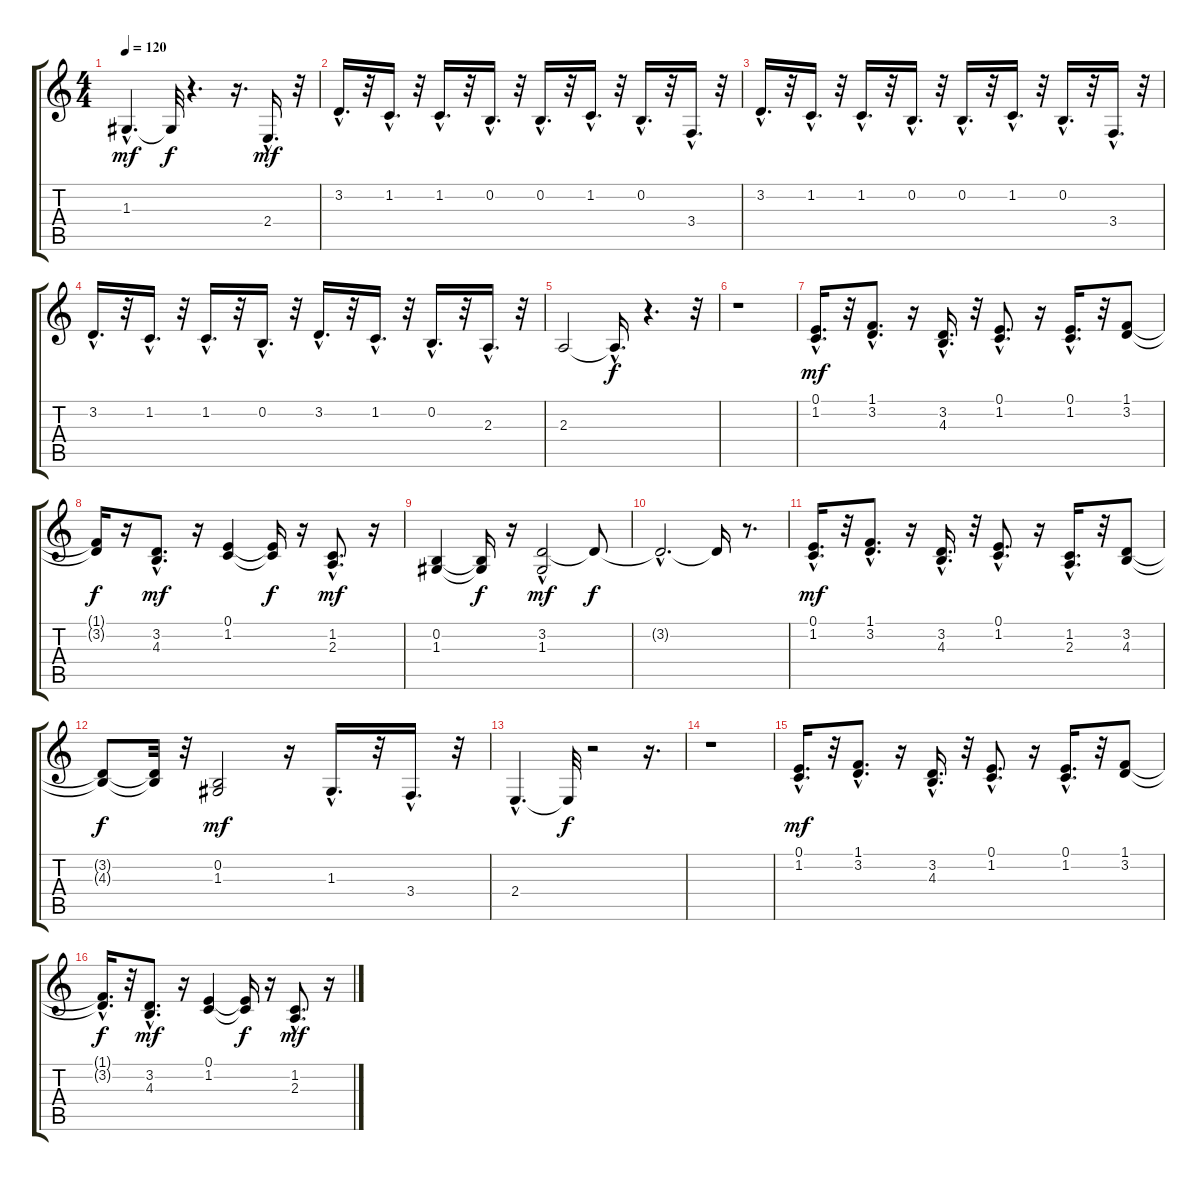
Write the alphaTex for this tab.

\track "" {instrument flute}
\staff {score tabs}
\tuning (E4 B3 G3 D3 A2 E2) {hide}
\ts (4 4)
\tempo 120
\clef g2
\ks c
1.3{hac}.4{d dy mf} 1.3{t}.32{dy f} r.4{d} r.16{d} 2.4{hac}.16{d dy mf} r.32 |
3.2{hac}.16{d} r.32 1.2{hac}.16{d} r.32 1.2{hac}.16{d} r.32 0.2{hac}.16{d} r.32 0.2{hac}.16{d} r.32 1.2{hac}.16{d} r.32 0.2{hac}.16{d} r.32 3.4{hac}.16{d} r.32 |
3.2{hac}.16{d} r.32 1.2{hac}.16{d} r.32 1.2{hac}.16{d} r.32 0.2{hac}.16{d} r.32 0.2{hac}.16{d} r.32 1.2{hac}.16{d} r.32 0.2{hac}.16{d} r.32 3.4{hac}.16{d} r.32 |
3.2{hac}.16{d} r.32 1.2{hac}.16{d} r.32 1.2{hac}.16{d} r.32 0.2{hac}.16{d} r.32 3.2{hac}.16{d} r.32 1.2{hac}.16{d} r.32 0.2{hac}.16{d} r.32 2.3{hac}.16{d} r.32 |
2.3.2 2.3{hac t}.16{d dy f} r.4{d} r.32 |
r.1 |
(0.1{hac} 1.2{hac}).16{d dy mf} r.32 (1.1{hac} 3.2{hac}).8{d} r.16 (3.2{hac} 4.3{hac}).16{d} r.32 (0.1{hac} 1.2{hac}).8{d} r.16 (0.1{hac} 1.2{hac}).16{d} r.32 (1.1 3.2).8 |
(1.1{t} 3.2{t}).16{dy f} r.16 (3.2{hac} 4.3{hac}).8{d dy mf} r.16 (0.1 1.2).4 (0.1{t} 1.2{t}).16{dy f} r.16 (1.2{hac} 2.3{hac}).8{d dy mf} r.16 |
(0.2 1.3).4 (0.2{t} 1.3{t}).16{dy f} r.16 (3.2 1.3{hac}).2{dy mf} 3.2{t}.8{dy f} |
3.2{hac t}.2{d} 3.2{t}.16 r.8{d} |
(0.1{hac} 1.2{hac}).16{d dy mf} r.32 (1.1{hac} 3.2{hac}).8{d} r.16 (3.2{hac} 4.3{hac}).16{d} r.32 (0.1{hac} 1.2{hac}).8{d} r.16 (1.2{hac} 2.3{hac}).16{d} r.32 (3.2 4.3).8 |
(3.2{t} 4.3{t}).8{dy f} (3.2{t} 4.3{t}).32 r.32 (0.2 1.3).2{dy mf} r.16 1.3{hac}.16{d} r.32 3.4{hac}.16{d} r.32 |
2.4{hac}.4{d} 2.4{t}.32{dy f} r.2 r.16{d} |
r.1 |
(0.1{hac} 1.2{hac}).16{d dy mf} r.32 (1.1{hac} 3.2{hac}).8{d} r.16 (3.2{hac} 4.3{hac}).16{d} r.32 (0.1{hac} 1.2{hac}).8{d} r.16 (0.1{hac} 1.2{hac}).16{d} r.32 (1.1 3.2).8 |
(1.1{hac t} 3.2{hac t}).16{d dy f} r.32 (3.2{hac} 4.3{hac}).8{d dy mf} r.16 (0.1 1.2).4 (0.1{t} 1.2{t}).16{dy f} r.16 (1.2{hac} 2.3{hac}).8{d dy mf} r.16
